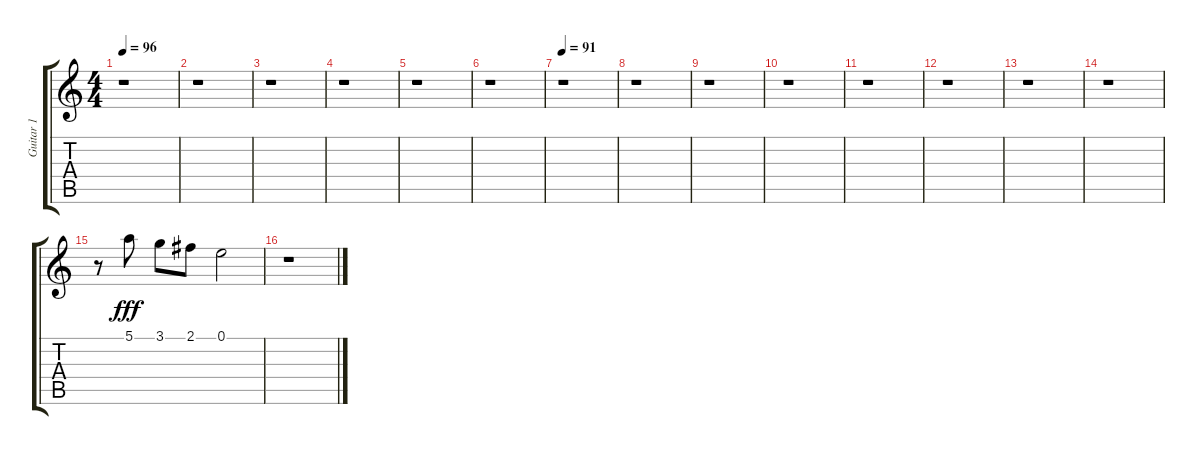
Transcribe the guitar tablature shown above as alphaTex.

\track ("Guitar 1" "Guitar 1") {instrument electricguitarclean}
\staff {score tabs}
\tuning (E4 B3 G3 D3 A2 E2) {hide}
\ts (4 4)
\tempo 96
\clef g2
\ks c
r.1{dy fff} |
r.1 |
r.1 |
r.1 |
r.1 |
r.1 |
\tempo 91
r.1 |
r.1 |
r.1 |
r.1 |
r.1 |
r.1 |
r.1 |
r.1 |
r.8 5.1.8{volume 14} 3.1.8 2.1.8 0.1.2 |
r.1
